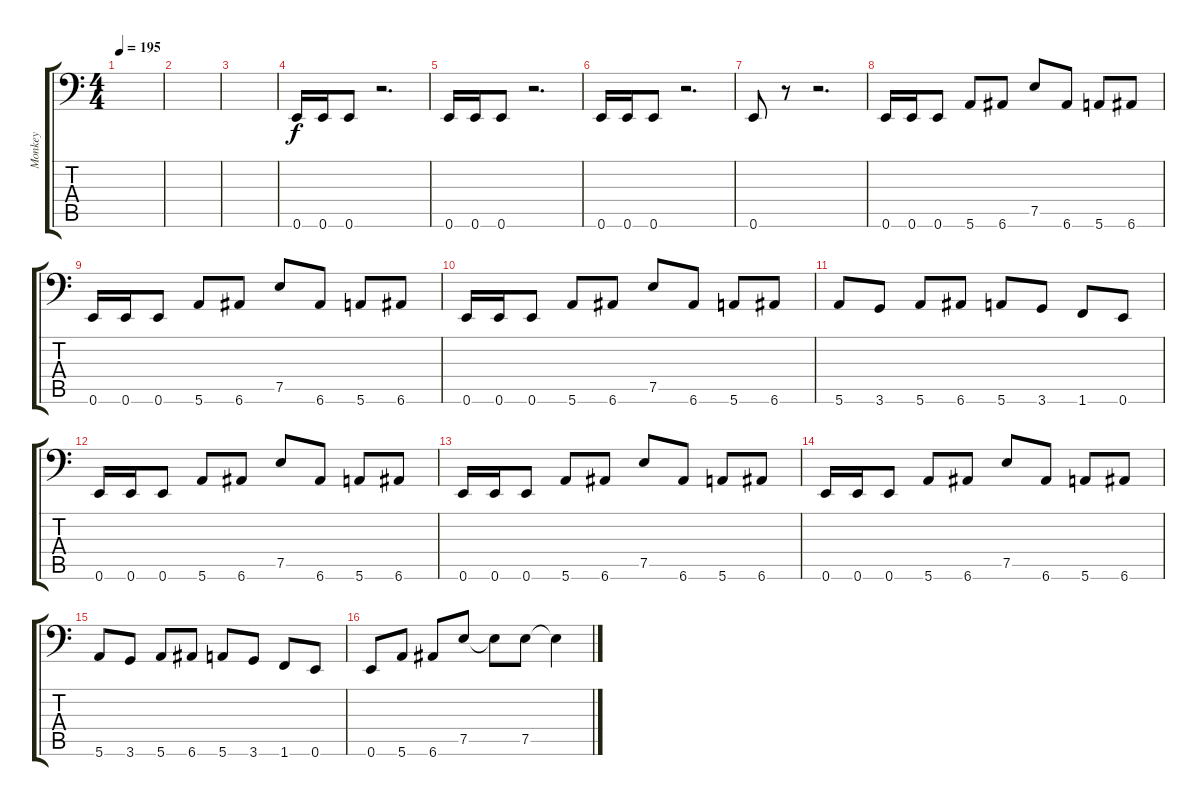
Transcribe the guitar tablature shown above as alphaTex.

\track ("Monkey" "Monkey") {instrument electricbassfinger}
\staff {score tabs}
\tuning (E3 B2 G2 D2 A1 E1) {hide}
\ts (4 4)
\tempo 195
\clef f4
\ks c
|
|
|
0.6.16 0.6.16 0.6.8 r.2{d} |
0.6.16 0.6.16 0.6.8 r.2{d} |
0.6.16 0.6.16 0.6.8 r.2{d} |
0.6.8 r.8 r.2{d} |
0.6.16 0.6.16 0.6.8 5.6.8 6.6.8 7.5.8 6.6.8 5.6.8 6.6.8 |
0.6.16 0.6.16 0.6.8 5.6.8 6.6.8 7.5.8 6.6.8 5.6.8 6.6.8 |
0.6.16 0.6.16 0.6.8 5.6.8 6.6.8 7.5.8 6.6.8 5.6.8 6.6.8 |
5.6.8 3.6.8 5.6.8 6.6.8 5.6.8 3.6.8 1.6.8 0.6.8 |
0.6.16 0.6.16 0.6.8 5.6.8 6.6.8 7.5.8 6.6.8 5.6.8 6.6.8 |
0.6.16 0.6.16 0.6.8 5.6.8 6.6.8 7.5.8 6.6.8 5.6.8 6.6.8 |
0.6.16 0.6.16 0.6.8 5.6.8 6.6.8 7.5.8 6.6.8 5.6.8 6.6.8 |
5.6.8 3.6.8 5.6.8 6.6.8 5.6.8 3.6.8 1.6.8 0.6.8 |
0.6.8 5.6.8 6.6.8 7.5.8 7.5{t}.8 7.5.8 7.5{t}.4
